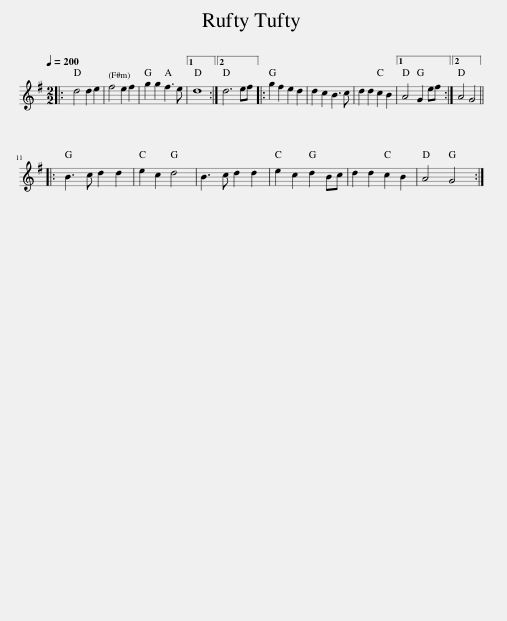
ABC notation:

X:1
L:1/8
Q:1/4=200
M:2/2
I:linebreak $
K:G
V:1 treble
V:1
|: d4 d2 e2 | f4 e2 f2 | g2 g2 f3 e |1 d8 :|2 d6 ef |: %5
 g2 f2 e2 d2 | d2 c2 B3 c | d2 d2 c2 B2 |1 A4 G2 ef :|2 A4 G4 |:$ %10
 B3 c d2 d2 | e2 c2 d4 | B3 c d2 d2 | e2 c2 d2 Bc | d2 d2 c2 B2 | %15
 A4 G4 :| %16
